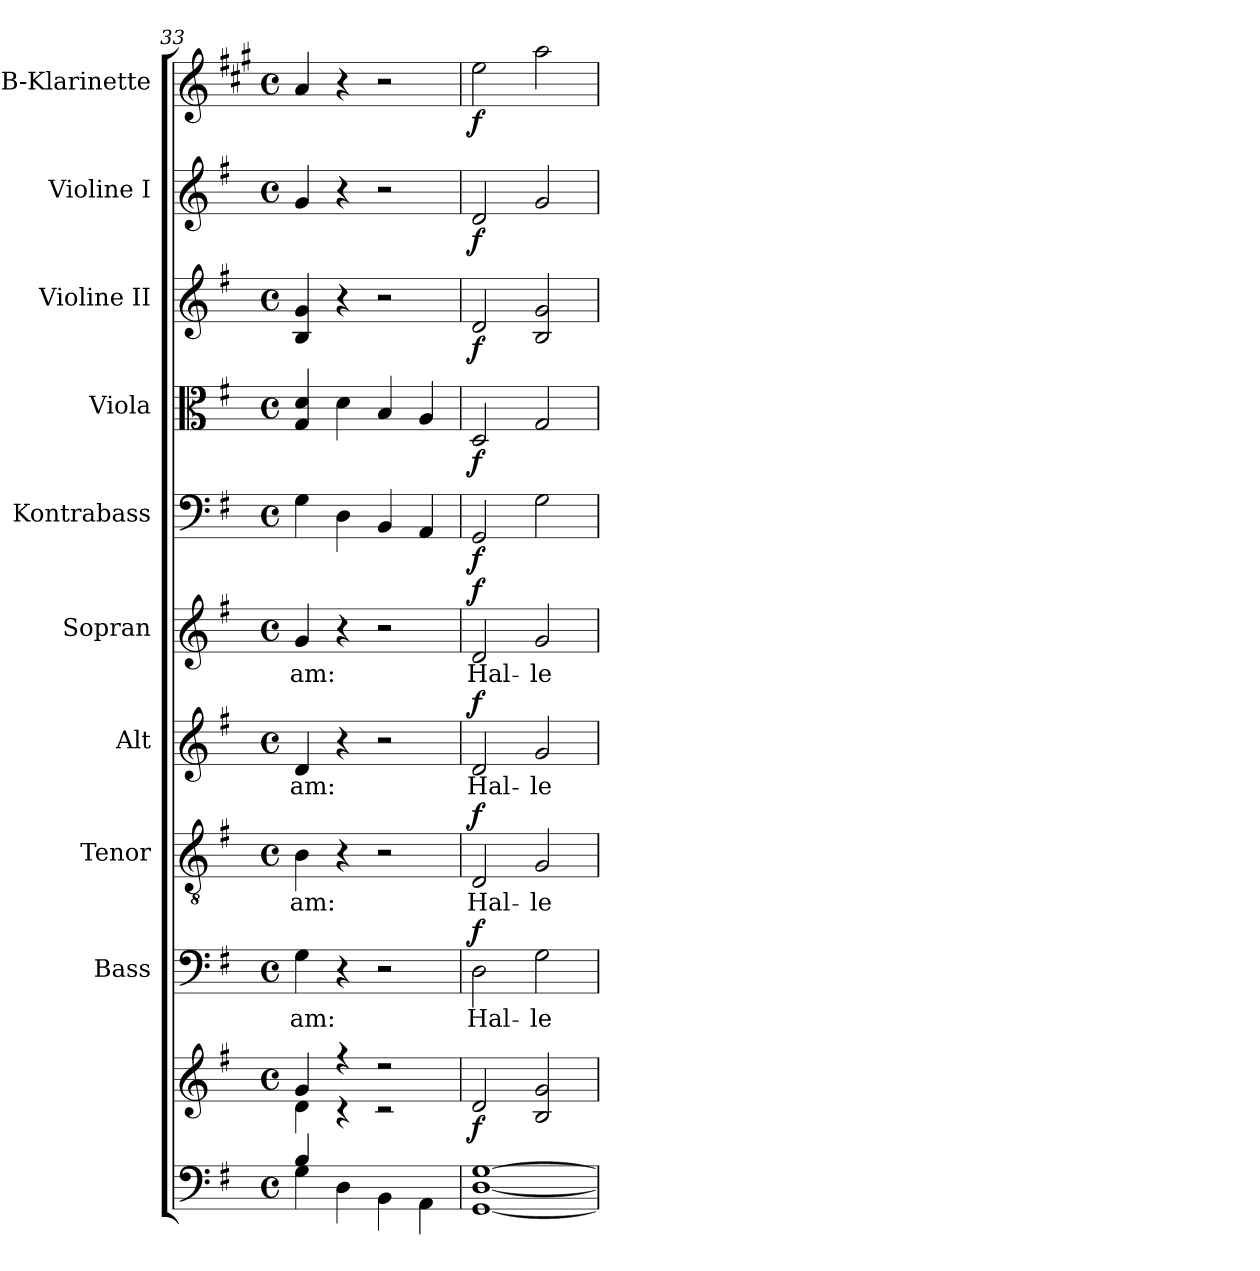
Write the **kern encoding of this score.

**kern	**kern	**dynam	**kern	**text	**dynam	**kern	**text	**dynam	**kern	**text	**dynam	**kern	**text	**dynam	**kern	**dynam	**kern	**dynam	**kern	**dynam	**kern	**dynam	**kern	**dynam
*part10	*part10	*part10	*part9	*part9	*part9	*part8	*part8	*part8	*part7	*part7	*part7	*part6	*part6	*part6	*part5	*part5	*part4	*part4	*part3	*part3	*part2	*part2	*part1	*part1
*staff11	*staff10	*staff10/11	*staff9	*staff9	*staff9	*staff8	*staff8	*staff8	*staff7	*staff7	*staff7	*staff6	*staff6	*staff6	*staff5	*staff5	*staff4	*staff4	*staff3	*staff3	*staff2	*staff2	*staff1	*staff1
*	*	*	*I"Bass	*	*	*I"Tenor	*	*	*I"Alt	*	*	*I"Sopran	*	*	*I"Kontrabass	*	*I"Viola	*	*I"Violine II	*	*I"Violine I	*	*I"B-Klarinette	*
*	*	*	*I'B.	*	*	*I'T.	*	*	*I'A.	*	*	*I'S.	*	*	*I'Kb.	*	*I'Vla.	*	*I'Vl. II	*	*I'Vl. I	*	*I'B Kl.	*
*clefF4	*clefG2	*	*clefF4	*	*	*clefGv2	*	*	*clefG2	*	*	*clefG2	*	*	*clefF4	*	*clefC3	*	*clefG2	*	*clefG2	*	*clefG2	*
*	*	*	*	*	*	*	*	*	*	*	*	*	*	*	*ITrd7c12	*	*	*	*	*	*	*	*ITrd1c2	*
*k[f#]	*k[f#]	*	*k[f#]	*	*	*k[f#]	*	*	*k[f#]	*	*	*k[f#]	*	*	*k[f#]	*	*k[f#]	*	*k[f#]	*	*k[f#]	*	*k[f#]	*
*G:	*G:	*	*G:	*	*	*G:	*	*	*G:	*	*	*G:	*	*	*G:	*	*G:	*	*G:	*	*G:	*	*G:	*
*M4/4	*M4/4	*	*M4/4	*	*	*M4/4	*	*	*M4/4	*	*	*M4/4	*	*	*M4/4	*	*M4/4	*	*M4/4	*	*M4/4	*	*M4/4	*
*met(c)	*met(c)	*	*met(c)	*	*	*met(c)	*	*	*met(c)	*	*	*met(c)	*	*	*met(c)	*	*met(c)	*	*met(c)	*	*met(c)	*	*met(c)	*
=33	=33	=33	=33	=33	=33	=33	=33	=33	=33	=33	=33	=33	=33	=33	=33	=33	=33	=33	=33	=33	=33	=33	=33	=33
*^	*^	*	*	*	*	*	*	*	*	*	*	*	*	*	*	*	*	*	*	*	*	*	*	*
!	!	!	!	!	!	!LO:LY:b	!	!	!LO:LY:b	!	!	!LO:LY:b	!	!	!LO:LY:b	!	!	!	!	!	!	!	!	!	!	!
4B/	4G\	4g/	4d\	.	4G\	-am:	.	4B\	-am:	.	4d/	-am:	.	4g/	-am:	.	4GG\	.	4G/ 4d/	.	4B/ 4g/	.	4g/	.	4g/	.
2.ryy	4D\	4r	4r	.	4r	.	.	4r	.	.	4r	.	.	4r	.	.	4DD\	.	4d\	.	4r	.	4r	.	4r	.
.	4BB\	2r	2r	.	2r	.	.	2r	.	.	2r	.	.	2r	.	.	4BBB/	.	4B/	.	2r	.	2r	.	2r	.
.	4AA\	.	.	.	.	.	.	.	.	.	.	.	.	.	.	.	4AAA/	.	4A/	.	.	.	.	.	.	.
*	*	*v	*v	*	*	*	*	*	*	*	*	*	*	*	*	*	*	*	*	*	*	*	*	*	*	*
=34	=34	=34	=34	=34	=34	=34	=34	=34	=34	=34	=34	=34	=34	=34	=34	=34	=34	=34	=34	=34	=34	=34	=34	=34	=34
!	!	!	!LO:DY:b	!	!LO:LY:b	!LO:DY:a	!	!LO:LY:b	!LO:DY:a	!	!LO:LY:b	!LO:DY:a	!	!LO:LY:b	!LO:DY:a	!	!LO:DY:b	!	!LO:DY:b	!	!LO:DY:b	!	!LO:DY:b	!	!LO:DY:b
*v	*v	*	*	*	*	*	*	*	*	*	*	*	*	*	*	*	*	*	*	*	*	*	*	*	*
[1GG [1D [1G	2d/	f	2D\	Hal-	f	2D/	Hal-	f	2d/	Hal-	f	2d/	Hal-	f	2GGG/	f	2D/	f	2d/	f	2d/	f	2dd\	f
!	!	!	!	!LO:LY:b	!	!	!LO:LY:b	!	!	!LO:LY:b	!	!	!LO:LY:b	!	!	!	!	!	!	!	!	!	!	!
.	2B/ 2g/	.	2G\	-le-	.	2G/	-le-	.	2g/	-le-	.	2g/	-le-	.	2GG\	.	2G/	.	2B/ 2g/	.	2g/	.	2gg\	.
=	=	=	=	=	=	=	=	=	=	=	=	=	=	=	=	=	=	=	=	=	=	=	=	=
*-	*-	*-	*-	*-	*-	*-	*-	*-	*-	*-	*-	*-	*-	*-	*-	*-	*-	*-	*-	*-	*-	*-	*-	*-
